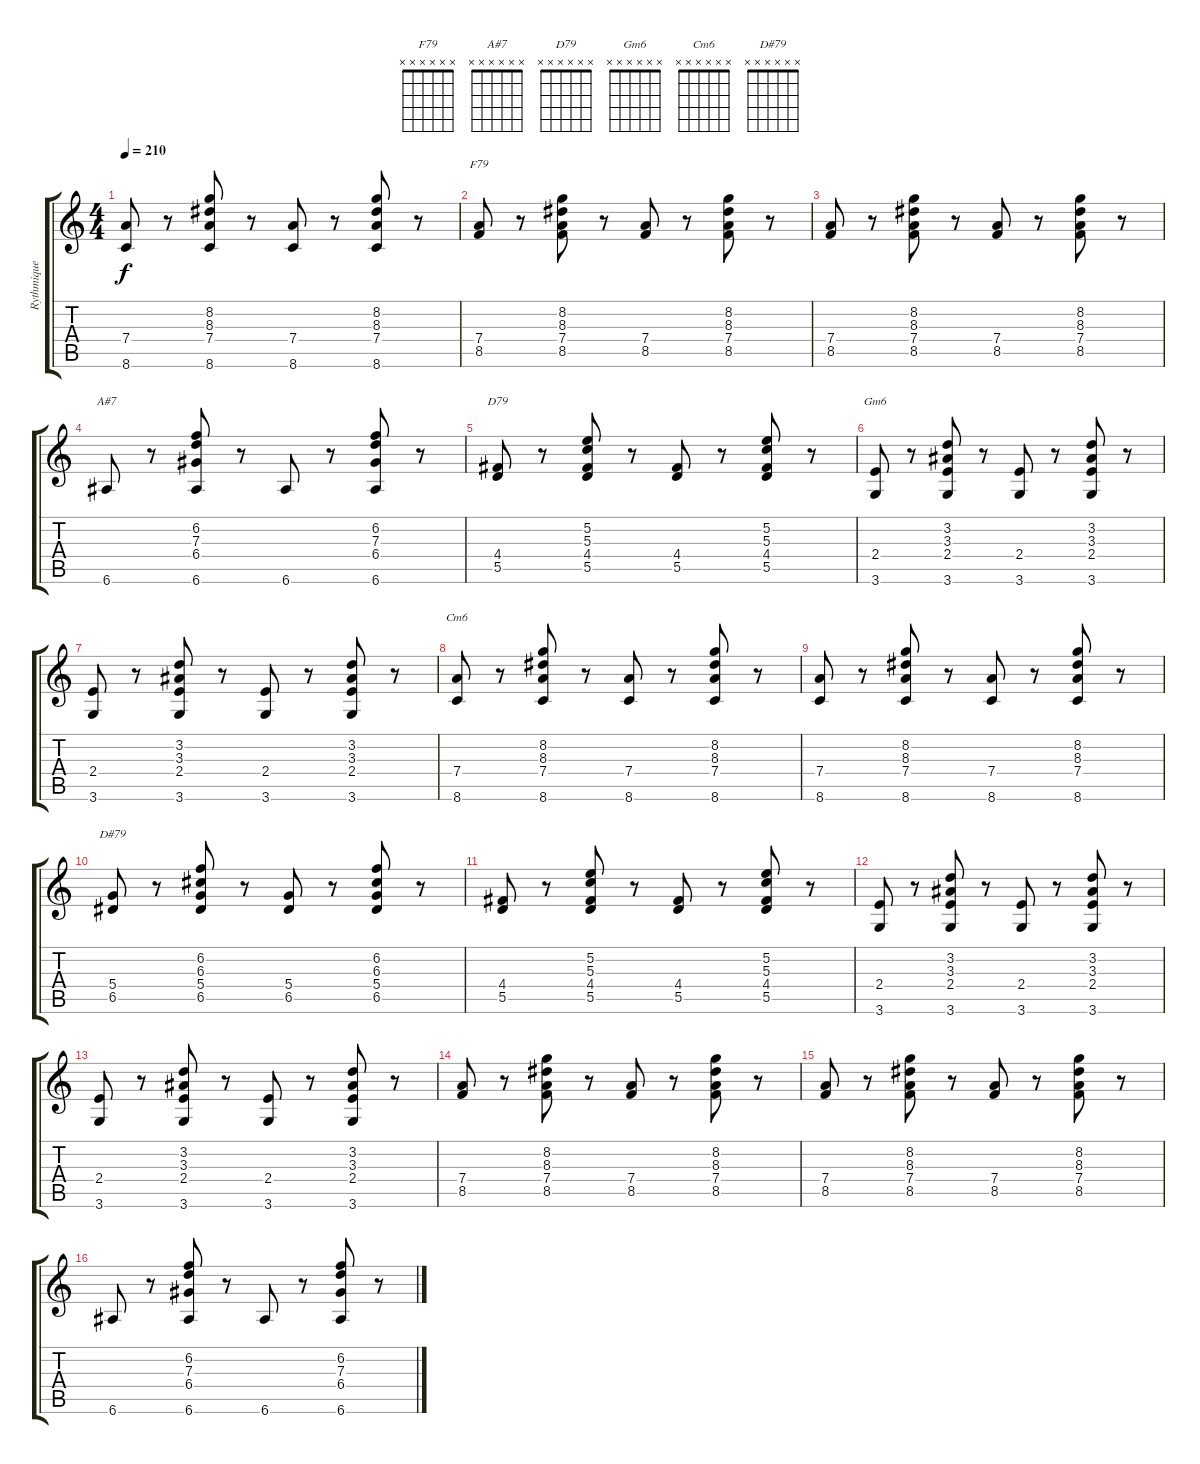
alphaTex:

\track ("Rythmique" "Rythmique") {instrument acousticguitarsteel}
\staff {score tabs}
\tuning (E4 B3 G3 D3 A2 E2) {hide}
\chord ("F79" x x x x x x)
\chord ("A#7" x x x x x x)
\chord ("D79" x x x x x x)
\chord ("Gm6" x x x x x x)
\chord ("Cm6" x x x x x x)
\chord ("D#79" x x x x x x)
\ts (4 4)
\tempo 210
\clef g2
\ks c
(7.4 8.6).8{dy f} r.8 (8.2 8.3 7.4 8.6).8 r.8 (7.4 8.6).8 r.8 (8.2 8.3 7.4 8.6).8 r.8 |
(7.4 8.5).8{ch "F79"} r.8 (8.2 8.3 7.4 8.5).8 r.8 (7.4 8.5).8 r.8 (8.2 8.3 7.4 8.5).8 r.8 |
(7.4 8.5).8 r.8 (8.2 8.3 7.4 8.5).8 r.8 (7.4 8.5).8 r.8 (8.2 8.3 7.4 8.5).8 r.8 |
6.6.8{ch "A#7"} r.8 (6.2 7.3 6.4 6.6).8 r.8 6.6.8 r.8 (6.2 7.3 6.4 6.6).8 r.8 |
(4.4 5.5).8{ch "D79"} r.8 (5.2 5.3 4.4 5.5).8 r.8 (4.4 5.5).8 r.8 (5.2 5.3 4.4 5.5).8 r.8 |
(2.4 3.6).8{ch "Gm6"} r.8 (3.2 3.3 2.4 3.6).8 r.8 (2.4 3.6).8 r.8 (3.2 3.3 2.4 3.6).8 r.8 |
(2.4 3.6).8 r.8 (3.2 3.3 2.4 3.6).8 r.8 (2.4 3.6).8 r.8 (3.2 3.3 2.4 3.6).8 r.8 |
(7.4 8.6).8{ch "Cm6"} r.8 (8.2 8.3 7.4 8.6).8 r.8 (7.4 8.6).8 r.8 (8.2 8.3 7.4 8.6).8 r.8 |
(7.4 8.6).8 r.8 (8.2 8.3 7.4 8.6).8 r.8 (7.4 8.6).8 r.8 (8.2 8.3 7.4 8.6).8 r.8 |
(5.4 6.5).8{ch "D#79"} r.8 (6.2 6.3 5.4 6.5).8 r.8 (5.4 6.5).8 r.8 (6.2 6.3 5.4 6.5).8 r.8 |
(4.4 5.5).8 r.8 (5.2 5.3 4.4 5.5).8 r.8 (4.4 5.5).8 r.8 (5.2 5.3 4.4 5.5).8 r.8 |
(2.4 3.6).8 r.8 (3.2 3.3 2.4 3.6).8 r.8 (2.4 3.6).8 r.8 (3.2 3.3 2.4 3.6).8 r.8 |
(2.4 3.6).8 r.8 (3.2 3.3 2.4 3.6).8 r.8 (2.4 3.6).8 r.8 (3.2 3.3 2.4 3.6).8 r.8 |
(7.4 8.5).8 r.8 (8.2 8.3 7.4 8.5).8 r.8 (7.4 8.5).8 r.8 (8.2 8.3 7.4 8.5).8 r.8 |
(7.4 8.5).8 r.8 (8.2 8.3 7.4 8.5).8 r.8 (7.4 8.5).8 r.8 (8.2 8.3 7.4 8.5).8 r.8 |
6.6.8 r.8 (6.2 7.3 6.4 6.6).8 r.8 6.6.8 r.8 (6.2 7.3 6.4 6.6).8 r.8
